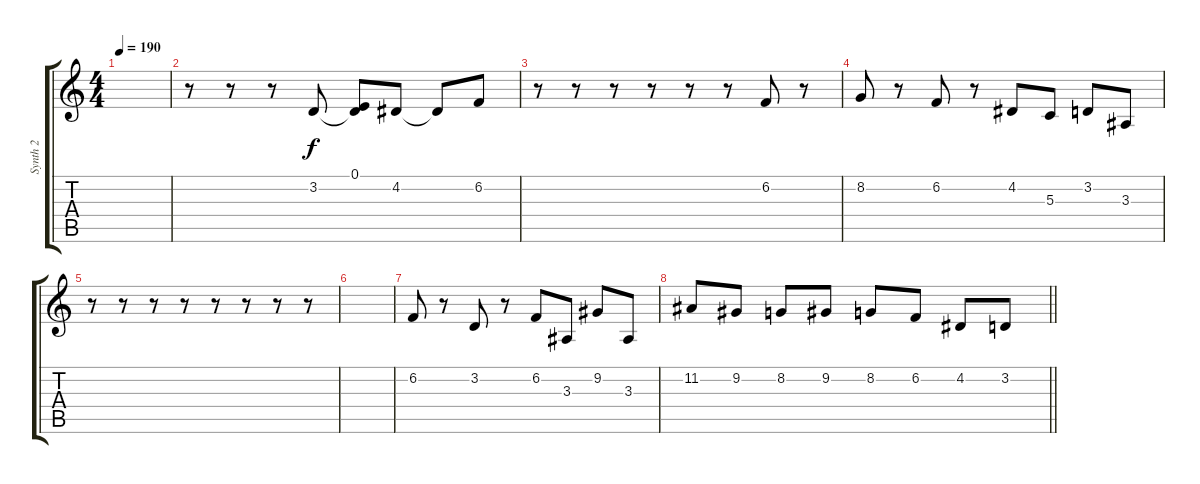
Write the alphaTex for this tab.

\track ("Synth 2" "Synth 2") {instrument lead2sawtooth}
\staff {score tabs}
\tuning (E4 B3 G3 D3 A2 E2) {hide}
\ts (4 4)
\tempo 190
\clef g2
\ks c
|
r.8 r.8 r.8 3.2.8 (0.1 3.2{t}).8 4.2.8 4.2{t}.8 6.2.8 |
r.8 r.8 r.8 r.8 r.8 r.8 6.2.8 r.8 |
8.2.8 r.8 6.2.8 r.8 4.2.8 5.3.8 3.2.8 3.3.8 |
r.8 r.8 r.8 r.8 r.8 r.8 r.8 r.8 |
|
6.2.8 r.8 3.2.8 r.8 6.2.8 3.3.8 9.2.8 3.3.8 |
\barLineRight lightlight
11.2.8 9.2.8 8.2.8 9.2.8 8.2.8 6.2.8 4.2.8 3.2.8
